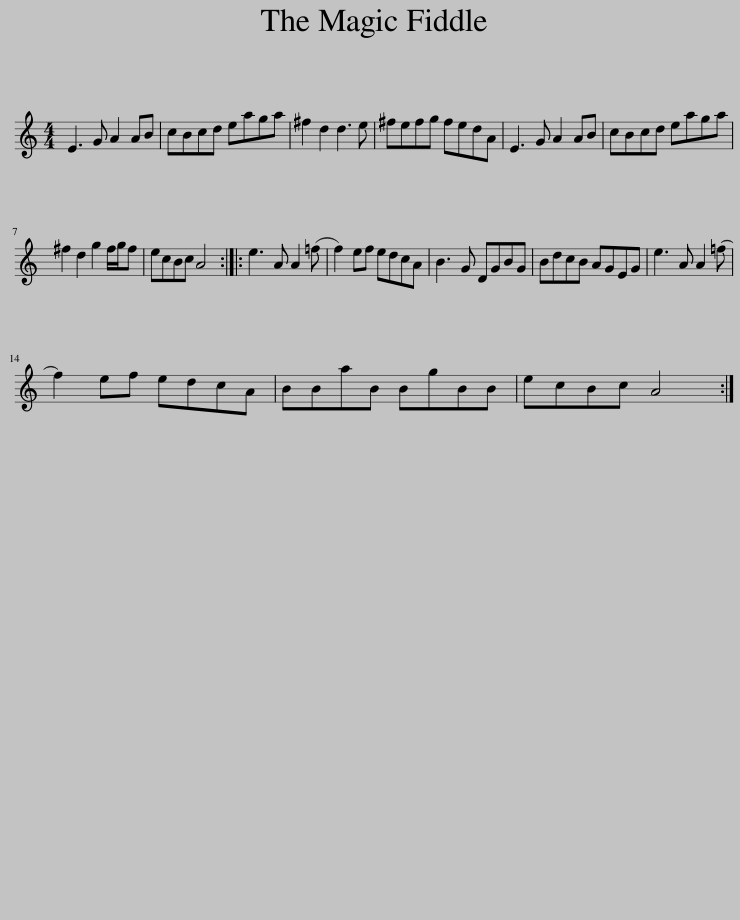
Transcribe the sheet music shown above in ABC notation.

X:1
L:1/8
M:4/4
I:linebreak $
K:C
V:1 treble
V:1
 E3 G A2 AB | cBcd eaga | ^f2 d2 d3 e | ^fefg fedA | E3 G A2 AB | %5
 cBcd eaga |$ ^f2 d2 g2 f/g/f | ecBc A4 :: e3 A A2 (=f | f2) ef edcA | %10
 B3 G DGBG | BdcB AGEG | e3 A A2 (=f |$ f2) ef edcA | BBaB BgBB | %15
 ecBc A4 :| %16
